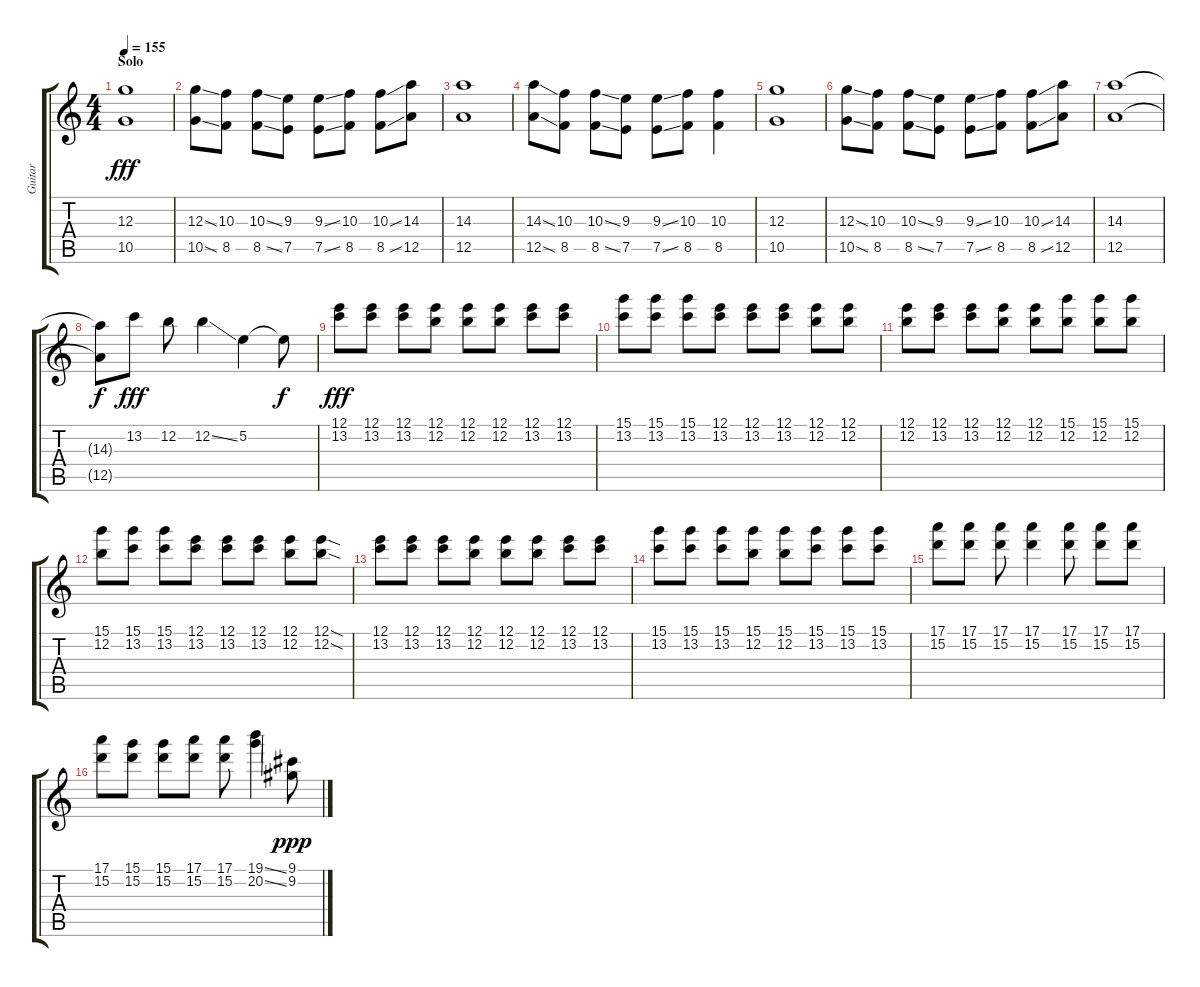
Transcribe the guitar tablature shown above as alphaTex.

\track ("Guitar" "Guitar") {instrument overdrivenguitar}
\staff {score tabs}
\tuning (E4 B3 G3 D3 A2 E2) {hide}
\ts (4 4)
\section ("" "Solo")
\tempo 155
\clef g2
\ks c
(12.3 10.5).1{dy fff} |
(12.3{ss} 10.5{ss}).8 (10.3 8.5).8 (10.3{ss} 8.5{ss}).8 (9.3 7.5).8 (9.3{ss} 7.5{ss}).8 (10.3 8.5).8 (10.3{ss} 8.5{ss}).8 (14.3 12.5).8 |
(14.3 12.5).1 |
(14.3{ss} 12.5{ss}).8 (10.3 8.5).8 (10.3{ss} 8.5{ss}).8 (9.3 7.5).8 (9.3{ss} 7.5{ss}).8 (10.3 8.5).8 (10.3 8.5).4 |
(12.3 10.5).1 |
(12.3{ss} 10.5{ss}).8 (10.3 8.5).8 (10.3{ss} 8.5{ss}).8 (9.3 7.5).8 (9.3{ss} 7.5{ss}).8 (10.3 8.5).8 (10.3{ss} 8.5{ss}).8 (14.3 12.5).8 |
(14.3 12.5).1 |
(14.3{t} 12.5{t}).8{dy f} 13.2.8{dy fff} 12.2.8 12.2{ss}.4 5.2.4 5.2{t}.8{dy f} |
(12.1 13.2).8{dy fff} (12.1 13.2).8 (12.1 13.2).8 (12.1 12.2).8 (12.1 12.2).8 (12.1 12.2).8 (12.1 13.2).8 (12.1 13.2).8 |
(15.1 13.2).8 (15.1 13.2).8 (15.1 13.2).8 (12.1 13.2).8 (12.1 13.2).8 (12.1 13.2).8 (12.1 12.2).8 (12.1 12.2).8 |
(12.1 12.2).8 (12.1 13.2).8 (12.1 13.2).8 (12.1 12.2).8 (12.1 12.2).8 (15.1 12.2).8 (15.1 12.2).8 (15.1 12.2).8 |
(15.1 12.2).8 (15.1 13.2).8 (15.1 13.2).8 (12.1 13.2).8 (12.1 13.2).8 (12.1 13.2).8 (12.1 12.2).8 (12.1{sod} 12.2{sod}).8 |
(12.1 13.2).8 (12.1 13.2).8 (12.1 13.2).8 (12.1 12.2).8 (12.1 12.2).8 (12.1 12.2).8 (12.1 13.2).8 (12.1 13.2).8 |
(15.1 13.2).8 (15.1 13.2).8 (15.1 13.2).8 (15.1 12.2).8 (15.1 12.2).8 (15.1 13.2).8 (15.1 13.2).8 (15.1 13.2).8 |
(17.1 15.2).8 (17.1 15.2).8 (17.1 15.2).8 (17.1 15.2).4 (17.1 15.2).8 (17.1 15.2).8 (17.1 15.2).8 |
(17.1 15.2).8 (15.1 15.2).8 (15.1 15.2).8 (17.1 15.2).8 (17.1 15.2).8 (19.1{ss} 20.2{ss}).4 (9.1 9.2).8{dy ppp}
